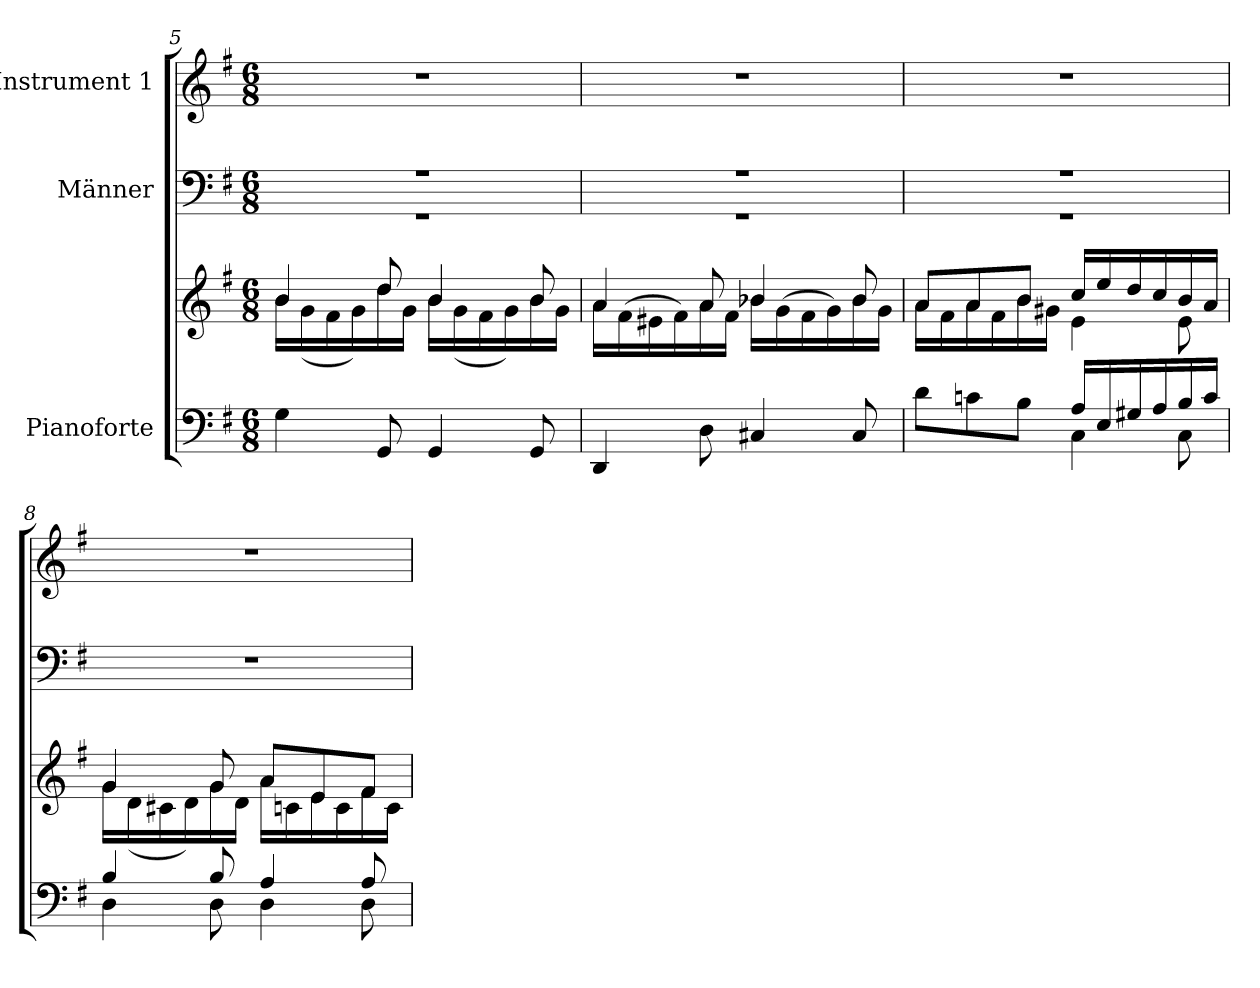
**kern	**kern	**kern	**kern
*part3	*part3	*part2	*part1
*staff4	*staff3	*staff2	*staff1
*I"Pianoforte	*	*I"Männer	*I"Instrument 1
*clefF4	*clefG2	*clefF4	*clefG2
*k[f#]	*k[f#]	*k[f#]	*k[f#]
*G:	*G:	*G:	*G:
*M6/8	*M6/8	*M6/8	*M6/8
=5	=5	=5	=5
*	*^	*^	*
4G\	4b/	16b\LL	2.r	2.r	2.r
.	.	(<16g\	.	.	.
.	.	16f#\	.	.	.
.	.	16g\)	.	.	.
8GG/	8dd/	16dd\	.	.	.
.	.	16g\JJ	.	.	.
4GG/	4b/	16b\LL	.	.	.
.	.	(<16g\	.	.	.
.	.	16f#\	.	.	.
.	.	16g\)	.	.	.
8GG/	8b/	16b\	.	.	.
.	.	16g\JJ	.	.	.
!!LO:LB:g=z
=6	=6	=6	=6	=6	=6
4DD/	16a\LL	4a/	2.r	2.r	2.r
.	(<16f#\	.	.	.	.
.	16e#X\	.	.	.	.
.	16f#\)	.	.	.	.
8D\	16a\	8a/	.	.	.
.	16f#\JJ	.	.	.	.
4C#X/	16b-X\LL	4b-/	.	.	.
.	(<16g\	.	.	.	.
.	16f#\	.	.	.	.
.	16g\)	.	.	.	.
8C#/	16b-\	8b-/	.	.	.
.	16g\JJ	.	.	.	.
=7	=7	=7	=7	=7	=7
*^	*	*	*	*	*
8d\L	4.ryy	16a\LL	8a/L	2.r	2.r	2.r
.	.	16f#\	.	.	.	.
8cn\	.	16a\	8a/	.	.	.
.	.	16f#\	.	.	.	.
8B\J	.	16b\	8b/J	.	.	.
.	.	16g#X\JJ	.	.	.	.
16A/LL	4C\	16cc/LL	4e\	.	.	.
16E/	.	16ee/	.	.	.	.
16G#X/	.	16dd/	.	.	.	.
16A/	.	16cc/	.	.	.	.
16B/	8C\	16b/	8e\	.	.	.
16c/JJ	.	16a/JJ	.	.	.	.
*	*	*	*	*v	*v	*
=8	=8	=8	=8	=8	=8
4B/	4D\	4g/	16g\LL	2.r	2.r
.	.	.	(<16d\	.	.
.	.	.	16c#X\	.	.
.	.	.	16d\)	.	.
8B/	8D\	8g/	16g\	.	.
.	.	.	16d\JJ	.	.
4A/	4D\	8a/L	16a\LL	.	.
.	.	.	16cn\	.	.
.	.	8e/	16e\	.	.
.	.	.	16c\	.	.
8A/	8D\	8f#/J	16f#\	.	.
.	.	.	16c\JJ	.	.
*v	*v	*	*	*	*
*	*v	*v	*	*
=	=	=	=
*-	*-	*-	*-
